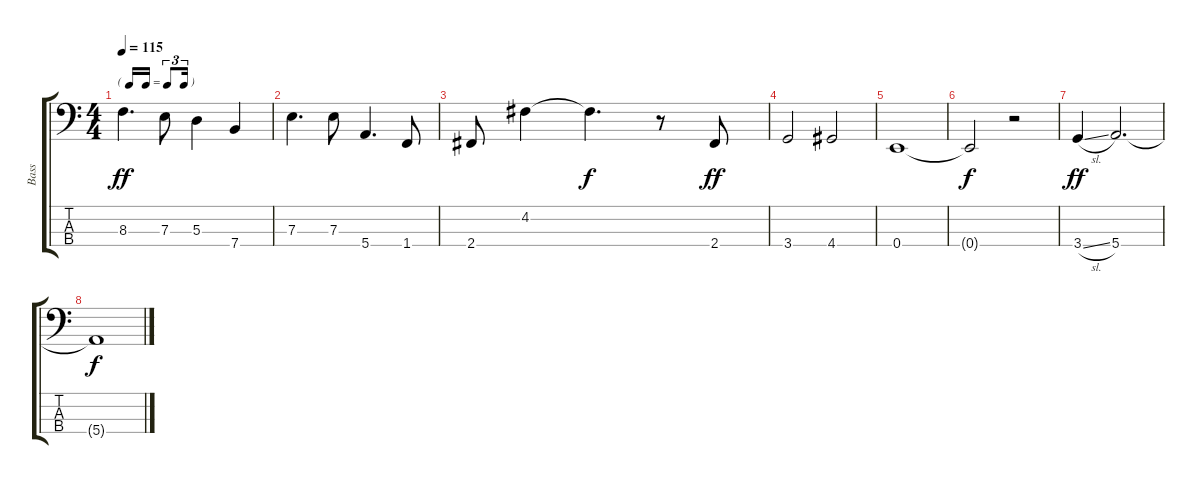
\track ("Bass" "Bass") {instrument electricbassfinger}
\staff {score tabs}
\tuning (G2 D2 A1 E1) {hide}
\ts (4 4)
\tf triplet16th
\tempo 115
\clef f4
\ks c
8.3.4{d dy ff} 7.3.8 5.3.4 7.4.4 |
7.3.4{d} 7.3.8 5.4.4{d} 1.4.8 |
2.4.8 4.2.4 4.2{t}.4{d dy f} r.8 2.4.8{dy ff} |
3.4.2 4.4.2 |
0.4.1 |
0.4{t}.2{dy f} r.2 |
3.4{sl}.4{dy ff} 5.4.2{d} |
5.4{t}.1{dy f}
